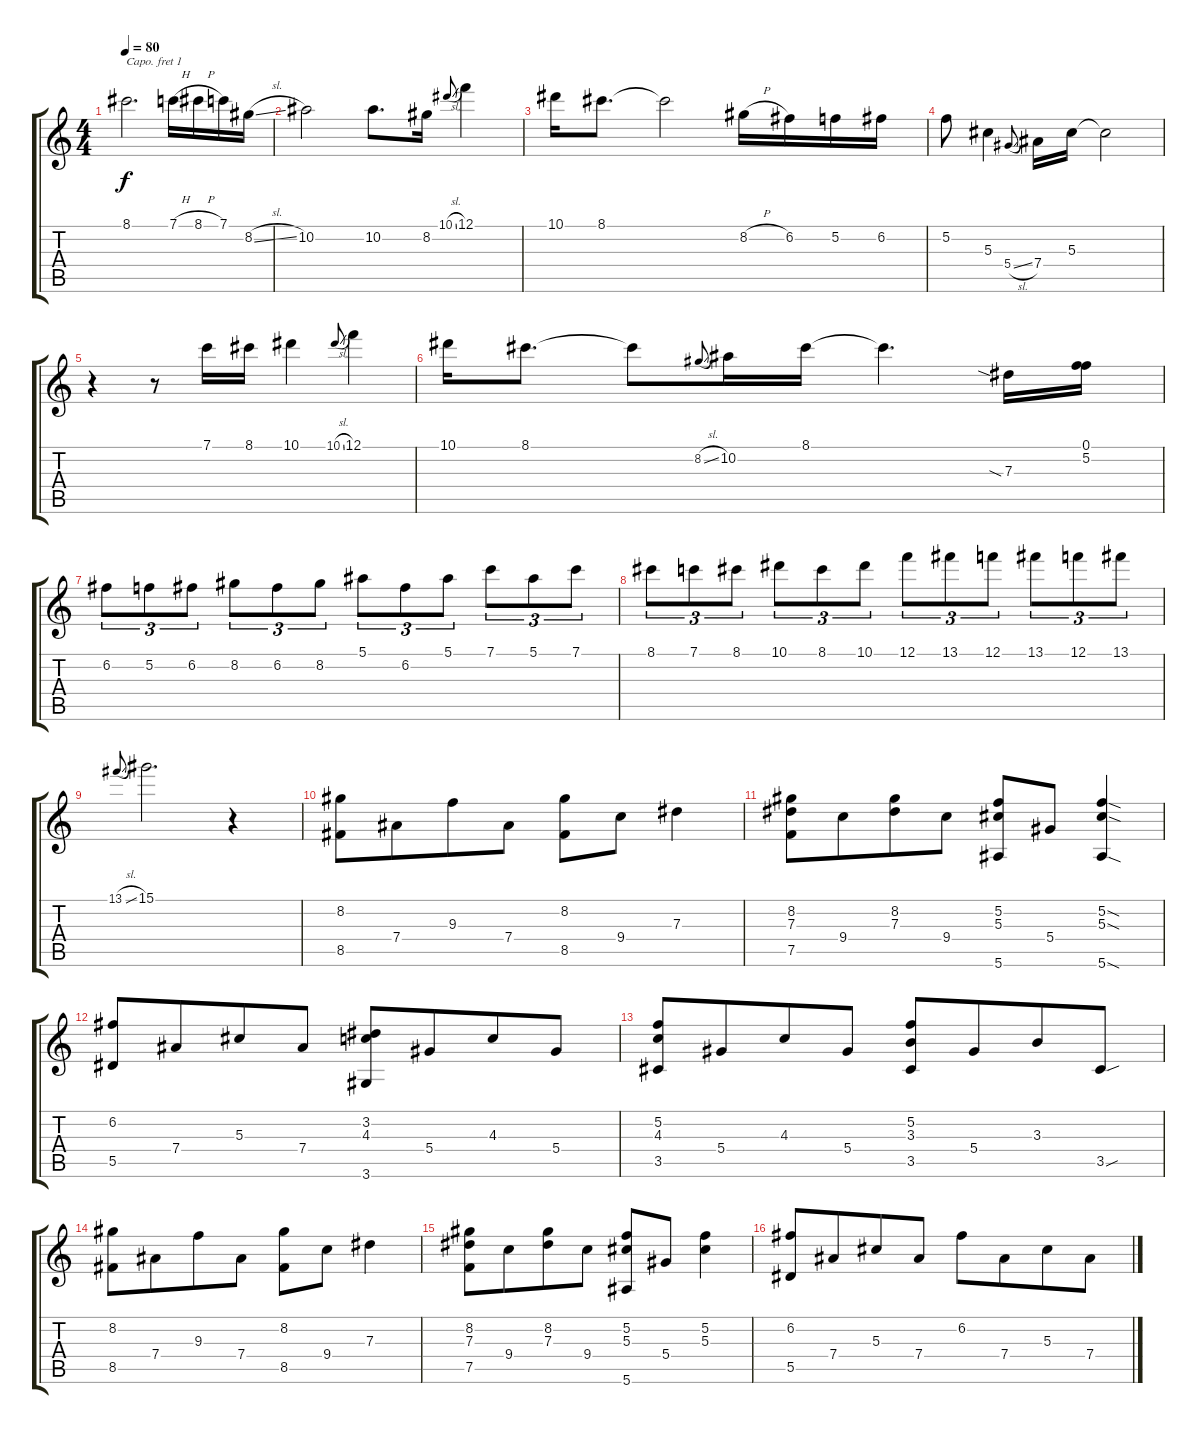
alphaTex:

\track "" {instrument acousticguitarsteel}
\staff {score tabs}
\capo 1
\tuning (E4 B3 G3 D3 A2 E2) {hide}
\ts (4 4)
\tempo 80
\clef g2
\ks c
8.1.2{d dy f} 7.1{h}.16 8.1{h}.16 7.1.16{beam merge} 8.2{sl}.16 |
10.2.2 10.2.8{d} 8.2.16 10.1{sl}.8{gr onbeat} 12.1.4 |
10.1.16 8.1.8{d} 8.1{t}.2 8.2{h}.16 6.2.16 5.2.16 6.2.16 |
5.2.8 5.3.4 5.4{sl}.8{gr onbeat} 7.4.16 5.3.16 5.3{t}.2 |
r.4 r.8 7.1.16 8.1.16 10.1.4 10.1{sl}.8{gr onbeat} 12.1.4 |
10.1.16 8.1.8{d} 8.1{t}.8 8.2{sl}.8{gr onbeat} 10.2.16 8.1.16 8.1{t}.4{d} 7.3{sia}.16 (0.1 5.2).16 |
6.2.8{tu (3 2)} 5.2.8{tu (3 2)} 6.2.8{tu (3 2)} 8.2.8{tu (3 2) beam merge} 6.2.8{tu (3 2) beam merge} 8.2.8{tu (3 2)} 5.1.8{tu (3 2)} 6.2.8{tu (3 2)} 5.1.8{tu (3 2)} 7.1.8{tu (3 2)} 5.1.8{tu (3 2)} 7.1.8{tu (3 2)} |
8.1.8{tu (3 2)} 7.1.8{tu (3 2)} 8.1.8{tu (3 2)} 10.1.8{tu (3 2) beam merge} 8.1.8{tu (3 2) beam merge} 10.1.8{tu (3 2)} 12.1.8{tu (3 2)} 13.1.8{tu (3 2)} 12.1.8{tu (3 2)} 13.1.8{tu (3 2)} 12.1.8{tu (3 2)} 13.1.8{tu (3 2)} |
13.1{sl}.8{gr onbeat} 15.1.2{d} r.4 |
(8.2 8.5).8 7.4.8{beam merge} 9.3.8 7.4.8 (8.2 8.5).8 9.4.8 7.3.4 |
(8.2 7.3 7.5).8 9.4.8{beam merge} (8.2 7.3).8 9.4.8 (5.2 5.3 5.6).8 5.4.8 (5.2{sod} 5.3{sod} 5.6{sod}).4 |
(6.2 5.5).8 7.4.8{beam merge} 5.3.8 7.4.8 (3.2 4.3 3.6).8 5.4.8{beam merge} 4.3.8 5.4.8 |
(5.2 4.3 3.5).8 5.4.8{beam merge} 4.3.8 5.4.8 (5.2 3.3 3.5).8 5.4.8{beam merge} 3.3.8 3.5{sou}.8 |
(8.2 8.5).8 7.4.8{beam merge} 9.3.8 7.4.8 (8.2 8.5).8 9.4.8 7.3.4 |
(8.2 7.3 7.5).8 9.4.8{beam merge} (8.2 7.3).8 9.4.8 (5.2 5.3 5.6).8 5.4.8 (5.2 5.3).4 |
(6.2 5.5).8 7.4.8{beam merge} 5.3.8 7.4.8 6.2.8 7.4.8{beam merge} 5.3.8 7.4.8
